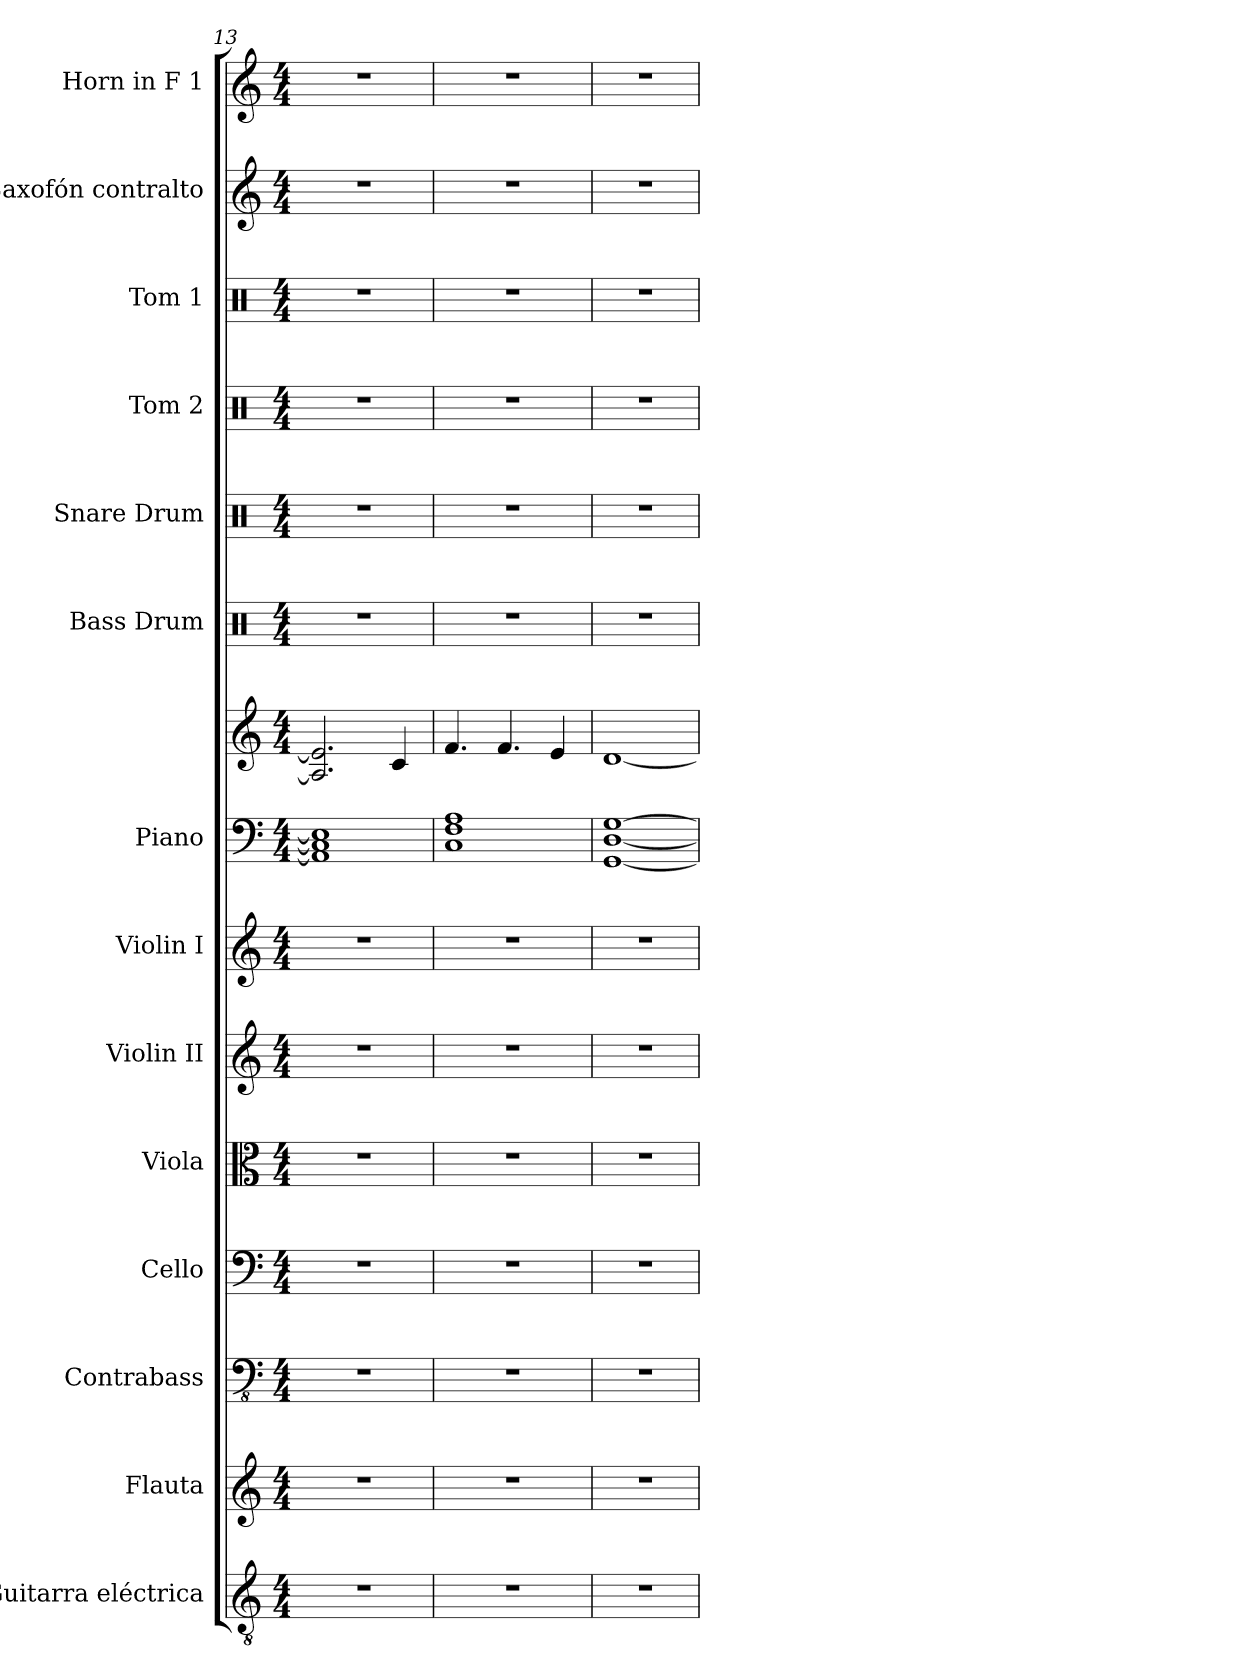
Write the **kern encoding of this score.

**kern	**kern	**kern	**kern	**kern	**kern	**kern	**kern	**kern	**kern	**kern	**kern	**kern	**kern	**kern
*part14	*part13	*part12	*part11	*part10	*part9	*part8	*part7	*part7	*part6	*part5	*part4	*part3	*part2	*part1
*staff15	*staff14	*staff13	*staff12	*staff11	*staff10	*staff9	*staff8	*staff7	*staff6	*staff5	*staff4	*staff3	*staff2	*staff1
*I"Guitarra eléctrica	*I"Flauta	*I"Contrabass	*I"Cello	*I"Viola	*I"Violin II	*I"Violin I	*I"Piano	*	*I"Bass Drum	*I"Snare Drum	*I"Tom 2	*I"Tom 1	*I"Saxofón contralto	*I"Horn in F 1
*I'Guit. El.	*I'Fl.	*I'Cb.	*	*I'Vla.	*I'Vln. II	*I'Vln. I	*I'Pno.	*	*I'B. Dr.	*I'S.Dr.	*I'Tom 2	*I'Tom 1	*I'Sax. Ctrl.	*I'Hn. 1
*clefGv2	*clefG2	*clefFv4	*clefF4	*clefC3	*clefG2	*clefG2	*clefF4	*clefG2	*clefX	*clefX	*clefX	*clefX	*clefG2	*clefG2
*	*	*ITrd7c12	*	*	*	*	*	*	*	*	*	*	*ITrd5c9	*ITrd4c7
*k[]	*k[]	*k[]	*k[]	*k[]	*k[]	*k[]	*k[]	*k[]	*k[]	*k[]	*k[]	*k[]	*k[b-e-a-]	*k[b-]
*M4/4	*M4/4	*M4/4	*M4/4	*M4/4	*M4/4	*M4/4	*M4/4	*M4/4	*M4/4	*M4/4	*M4/4	*M4/4	*M4/4	*M4/4
=13	=13	=13	=13	=13	=13	=13	=13	=13	=13	=13	=13	=13	=13	=13
1r	1r	1r	1r	1r	1r	1r	1AA] 1C] 1E]	2.A/] 2.e/]	1r	1r	1r	1r	1r	1r
.	.	.	.	.	.	.	.	4c/	.	.	.	.	.	.
=14	=14	=14	=14	=14	=14	=14	=14	=14	=14	=14	=14	=14	=14	=14
1r	1r	1r	1r	1r	1r	1r	1C 1F 1A	4.f/	1r	1r	1r	1r	1r	1r
.	.	.	.	.	.	.	.	4.f/	.	.	.	.	.	.
.	.	.	.	.	.	.	.	4e/	.	.	.	.	.	.
=15	=15	=15	=15	=15	=15	=15	=15	=15	=15	=15	=15	=15	=15	=15
1r	1r	1r	1r	1r	1r	1r	[1GG [1D [1G	[1d	1r	1r	1r	1r	1r	1r
=	=	=	=	=	=	=	=	=	=	=	=	=	=	=
*-	*-	*-	*-	*-	*-	*-	*-	*-	*-	*-	*-	*-	*-	*-
